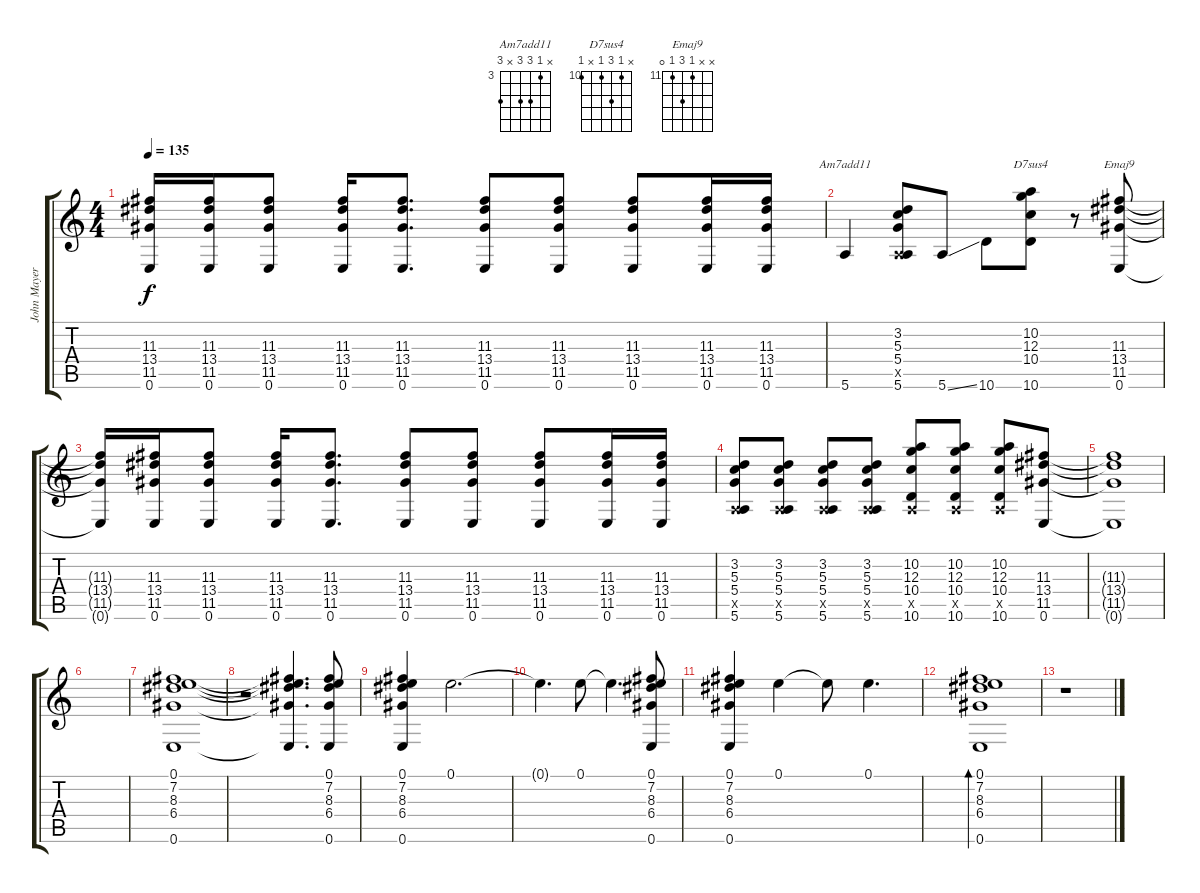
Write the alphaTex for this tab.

\track ("John Mayer" "John Mayer") {instrument acousticguitarsteel}
\staff {score tabs}
\tuning (E4 B3 G3 D3 A2 E2) {hide}
\chord ("Am7add11" x 3 5 5 x 5) {firstfret 3}
\chord ("D7sus4" x 10 12 10 x 10) {firstfret 10}
\chord ("Emaj9" x x 11 13 11 0) {firstfret 11}
\ts (4 4)
\tempo 135
\clef g2
\ks c
(11.3{t} 13.4{t} 11.5{t} 0.6{t}).16{dy f} (11.3 13.4 11.5 0.6).16 (11.3 13.4 11.5 0.6).8 (11.3 13.4 11.5 0.6).16 (11.3 13.4 11.5 0.6).8{d} (11.3 13.4 11.5 0.6).8 (11.3 13.4 11.5 0.6).8 (11.3 13.4 11.5 0.6).8 (11.3 13.4 11.5 0.6).16 (11.3 13.4 11.5 0.6).16 |
5.6.4{ch "Am7add11"} (3.2 5.3 5.4 0.5{x} 5.6).8 5.6{ss}.8 10.6.8 (10.2 12.3 10.4 10.6).8{ch "D7sus4"} r.8 (11.3 13.4 11.5 0.6).8{ch "Emaj9"} |
(11.3{t} 13.4{t} 11.5{t} 0.6{t}).16 (11.3 13.4 11.5 0.6).16 (11.3 13.4 11.5 0.6).8 (11.3 13.4 11.5 0.6).16 (11.3 13.4 11.5 0.6).8{d} (11.3 13.4 11.5 0.6).8 (11.3 13.4 11.5 0.6).8 (11.3 13.4 11.5 0.6).8 (11.3 13.4 11.5 0.6).16 (11.3 13.4 11.5 0.6).16 |
(3.2 5.3 5.4 0.5{x} 5.6).8 (3.2 5.3 5.4 0.5{x} 5.6).8 (3.2 5.3 5.4 0.5{x} 5.6).8 (3.2 5.3 5.4 0.5{x} 5.6).8 (10.2 12.3 10.4 0.5{x} 10.6).8 (10.2 12.3 10.4 0.5{x} 10.6).8 (10.2 12.3 10.4 0.5{x} 10.6).8 (11.3 13.4 11.5 0.6).8 |
(11.3{t} 13.4{t} 11.5{t} 0.6{t}).1 |
|
(0.1 7.2 8.3 6.4 0.6).1 |
r.2 (0.1{t} 7.2{t} 8.3{t} 6.4{t} 0.6{t}).4{d} (0.1 7.2 8.3 6.4 0.6).8 |
(0.1 7.2 8.3 6.4 0.6).4 0.1.2{d} |
0.1{t}.4{d} 0.1.8 0.1{t}.4{d} (0.1 7.2 8.3 6.4 0.6).8 |
(0.1 7.2 8.3 6.4 0.6).4 0.1.4 0.1{t}.8 0.1.4{d} |
(0.1 7.2 8.3 6.4 0.6).1{bd 480} |
r.1
